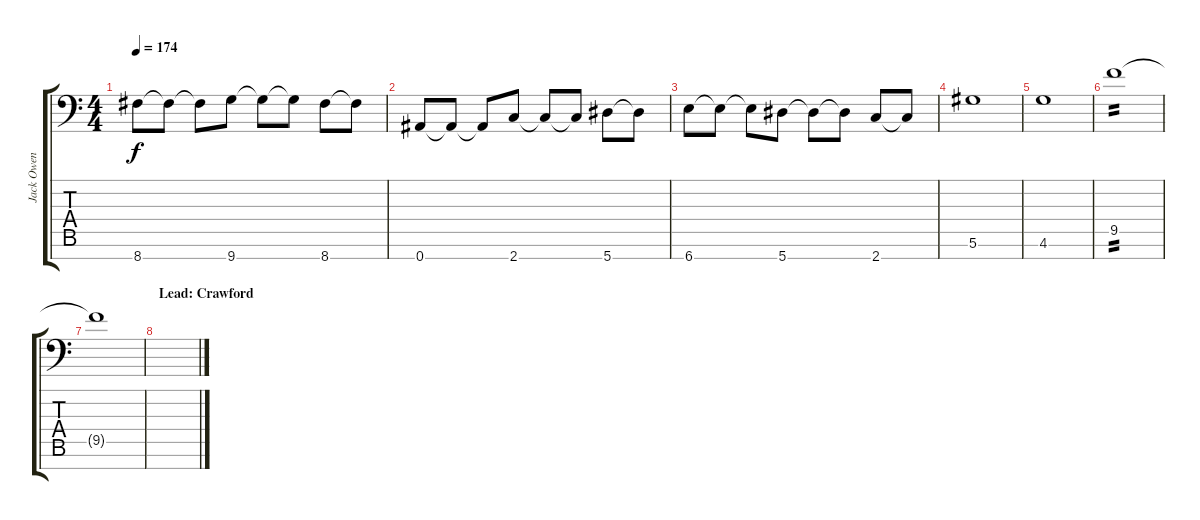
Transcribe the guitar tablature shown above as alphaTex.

\track ("Jack Owen" "Jack Owen") {instrument overdrivenguitar}
\staff {score tabs}
\tuning (Eb4 Bb3 Gb3 Db3 Ab2 Eb2 Bb1) {hide}
\ts (4 4)
\tempo 174
\clef f4
\ks c
8.7.8{dy f} 8.7{t}.8 8.7{t}.8 9.7.8 9.7{t}.8 9.7{t}.8 8.7.8 8.7{t}.8 |
0.7.8 0.7{t}.8 0.7{t}.8 2.7.8 2.7{t}.8 2.7{t}.8 5.7.8 5.7{t}.8 |
6.7.8 6.7{t}.8 6.7{t}.8 5.7.8 5.7{t}.8 5.7{t}.8 2.7.8 2.7{t}.8 |
5.6.1 |
4.6.1 |
9.5.1{tp 2} |
9.5{t}.1 |
\section ("" "Lead: Crawford")
